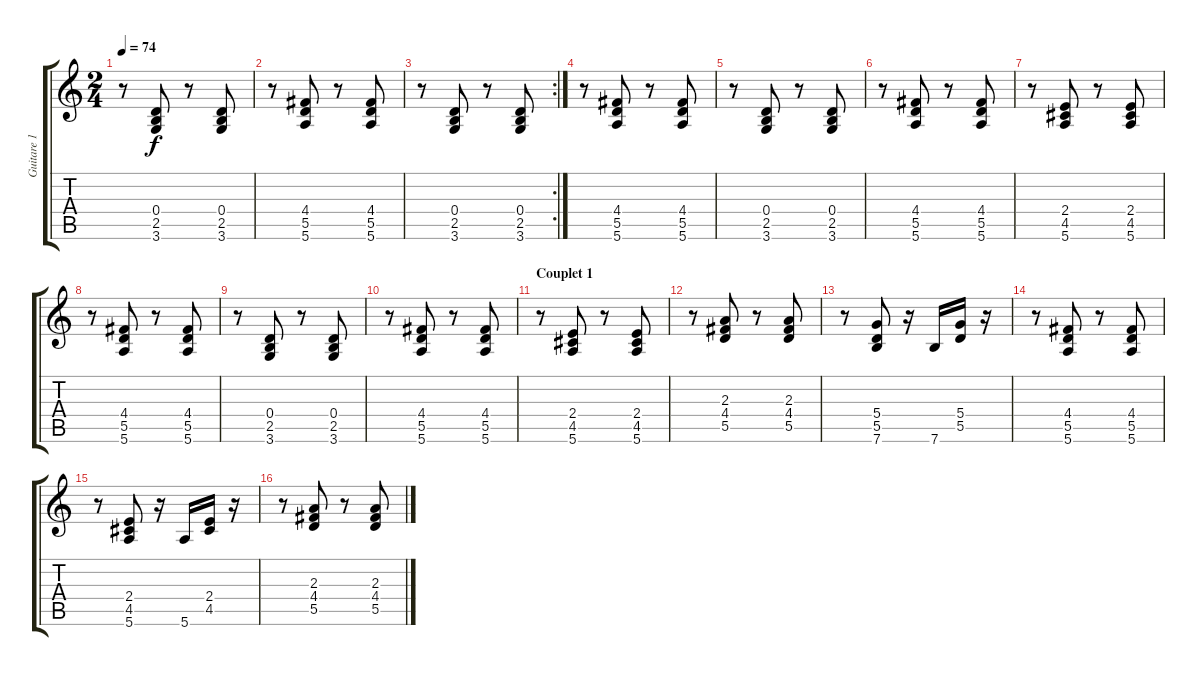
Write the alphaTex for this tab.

\track ("Guitare 1" "Guitare 1") {instrument acousticguitarsteel}
\staff {score tabs}
\tuning (E4 B3 G3 D3 A2 E2) {hide}
\ts (2 4)
\tempo 74
\clef g2
\ks c
r.8{dy f} (0.4 2.5 3.6).8 r.8 (0.4 2.5 3.6).8 |
r.8 (4.4 5.5 5.6).8 r.8 (4.4 5.5 5.6).8 |
\rc 2
r.8 (0.4 2.5 3.6).8 r.8 (0.4 2.5 3.6).8 |
r.8 (4.4 5.5 5.6).8 r.8 (4.4 5.5 5.6).8 |
r.8 (0.4 2.5 3.6).8 r.8 (0.4 2.5 3.6).8 |
r.8 (4.4 5.5 5.6).8 r.8 (4.4 5.5 5.6).8 |
r.8 (2.4 4.5 5.6).8 r.8 (2.4 4.5 5.6).8 |
r.8 (4.4 5.5 5.6).8 r.8 (4.4 5.5 5.6).8 |
r.8 (0.4 2.5 3.6).8 r.8 (0.4 2.5 3.6).8 |
r.8 (4.4 5.5 5.6).8 r.8 (4.4 5.5 5.6).8 |
\section ("" "Couplet 1")
r.8 (2.4 4.5 5.6).8 r.8 (2.4 4.5 5.6).8 |
r.8 (2.3 4.4 5.5).8 r.8 (2.3 4.4 5.5).8 |
r.8 (5.4 5.5 7.6).8 r.16 7.6.16 (5.4 5.5).16 r.16 |
r.8 (4.4 5.5 5.6).8 r.8 (4.4 5.5 5.6).8 |
r.8 (2.4 4.5 5.6).8 r.16 5.6.16 (2.4 4.5).16 r.16 |
r.8 (2.3 4.4 5.5).8 r.8 (2.3 4.4 5.5).8
